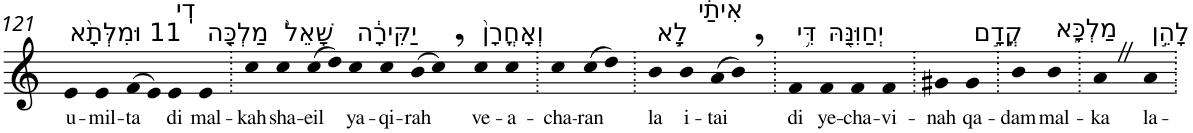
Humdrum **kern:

**kern	**text
*part1	*part1
*staff1	*staff1
*I"Piano	*
*I'Pno	*
!!LO:PB:g=z
*clefG2	*
*k[]	*
=121	=121
!LO:TX:a:t=11 וּמִלְּתָ֨א	!
!	!LO:LY:b
4e	u-
!	!LO:LY:b
4e	-mil-
!	!LO:LY:b
(>8f	-ta
8e)	.
!LO:TX:a:t=דִֽי	!
!	!LO:LY:b
4e	di
!LO:TX:a:t=מַלְכָּ֤ה	!
!	!LO:LY:b
4e	mal-
=122.	=122.
!	!LO:LY:b
4cc	-kah
!LO:TX:a:t=שָׁאֵל֙	!
!	!LO:LY:b
4cc	sha-
!	!LO:LY:b
(>8cc	-eil
8dd)	.
!LO:TX:a:t=יַקִּירָ֔ה	!
!	!LO:LY:b
4cc	ya-
!	!LO:LY:b
4cc	-qi-
!	!LO:LY:b
(>8b	-rah
8cc,)	.
!LO:TX:a:t=וְאָחֳרָן֙	!
!	!LO:LY:b
4cc	ve-
!	!LO:LY:b
4cc	-a-
=123.	=123.
!	!LO:LY:b
4cc	-cha-
!	!LO:LY:b
(>8cc	-ran
8dd)	.
=124.	=124.
!LO:TX:a:t=לָ֣א	!
!	!LO:LY:b
4b	la
!LO:TX:a:t=אִיתַ֔י	!
!	!LO:LY:b
4b	i-
!	!LO:LY:b
(>8a	-tai
8b,)	.
=125.	=125.
!LO:TX:a:t=דִּ֥י	!
!	!LO:LY:b
4f	di
!LO:TX:a:t=יְחַוִּנַּ֖הּ	!
!	!LO:LY:b
4f	ye-
!	!LO:LY:b
4f	-cha-
!	!LO:LY:b
4f	-vi-
=126.	=126.
!	!LO:LY:b
4g#X	-nah
!LO:TX:a:t=קֳדָ֣ם	!
!	!LO:LY:b
4g#	qa-
=127.	=127.
!	!LO:LY:b
4b	-dam
!LO:TX:a:t=מַלְכָּ֑א	!
!	!LO:LY:b
4b	mal-
=128.	=128.
!	!LO:LY:b
4aZ	-ka
!LO:TX:a:t=לָהֵ֣ן	!
!	!LO:LY:b
4a	la-
=.	=.
*-	*-
